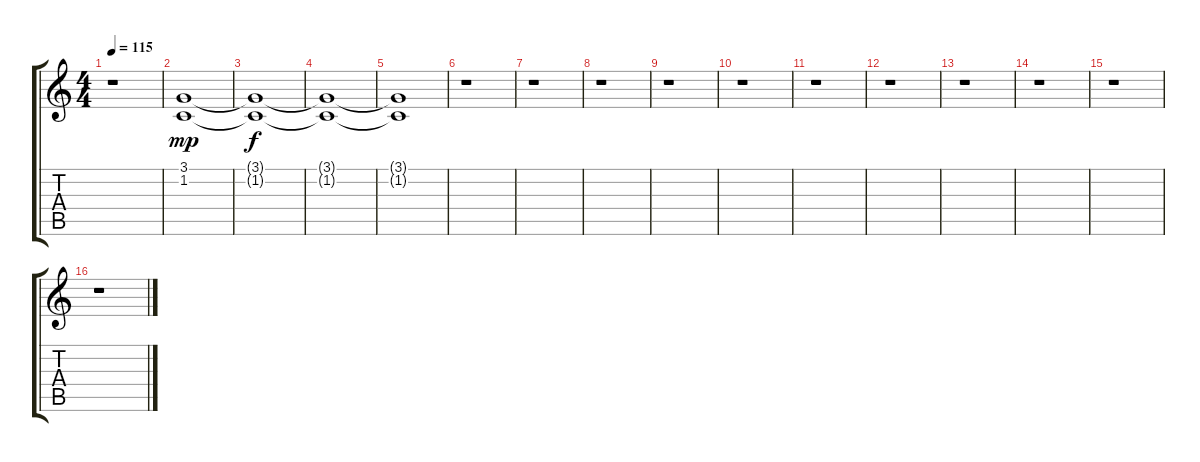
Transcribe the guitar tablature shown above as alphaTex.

\track "" {instrument pad2warm}
\staff {score tabs}
\tuning (E4 B3 G3 D3 A2 E2) {hide}
\ts (4 4)
\tempo 115
\clef g2
\ks c
r.1{dy f} |
(3.1 1.2).1{dy mp} |
(3.1{t} 1.2{t}).1{dy f} |
(3.1{t} 1.2{t}).1 |
(3.1{t} 1.2{t}).1 |
r.1 |
r.1 |
r.1 |
r.1 |
r.1 |
r.1 |
r.1 |
r.1 |
r.1 |
r.1 |
r.1
